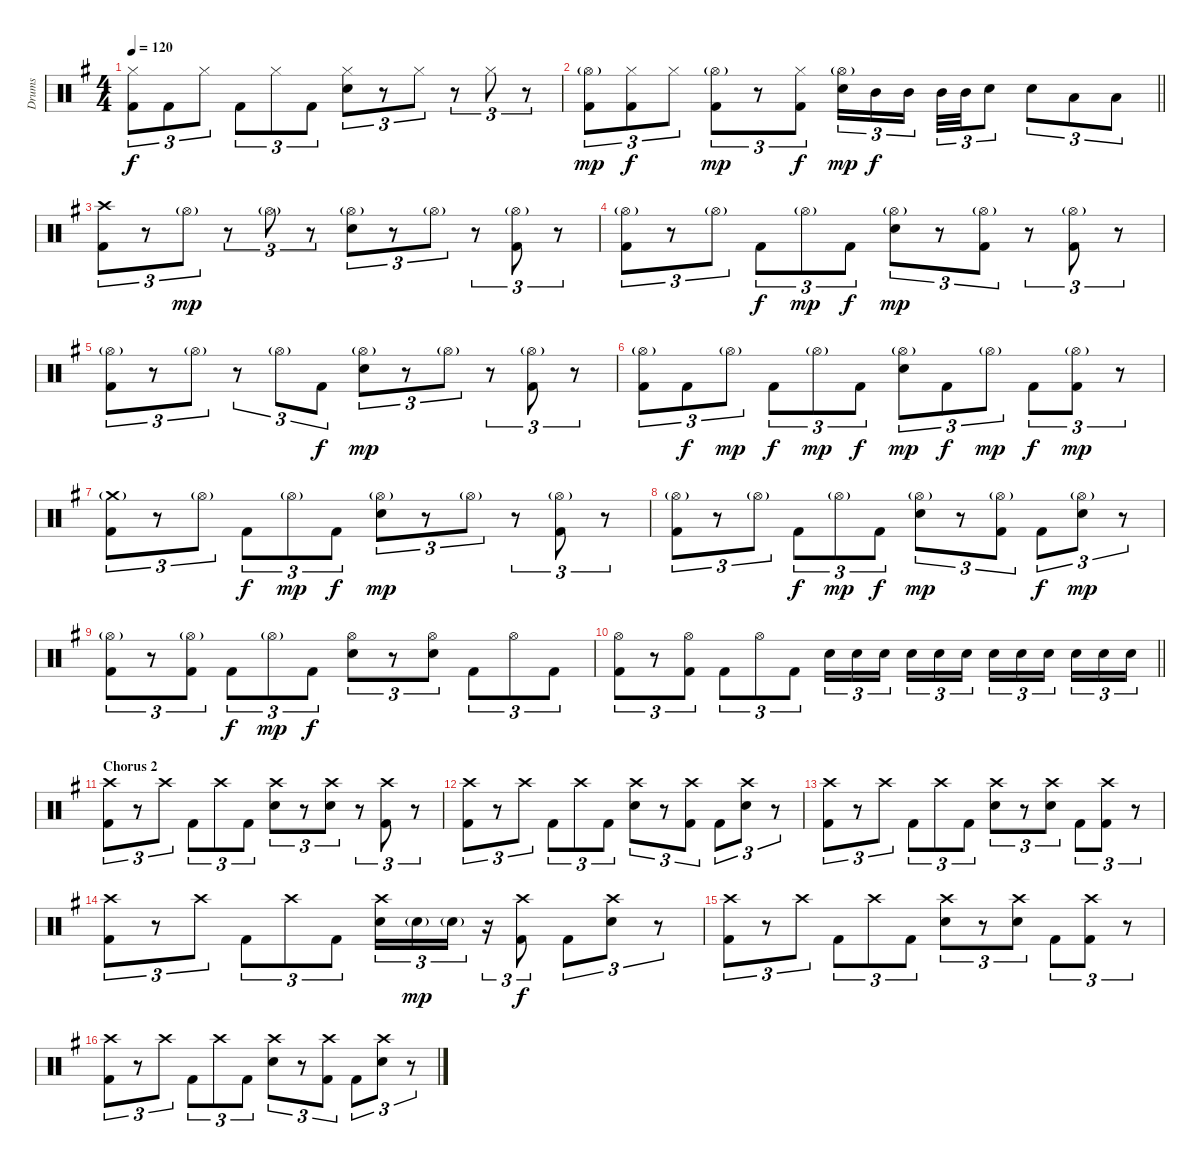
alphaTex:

\track ("Drums" "Drums") {instrument percussion}
\staff {score}
\articulation defaults
\ts (4 4)
\tempo 120
\clef neutral
\ks eminor
("Hi-Hat (closed)" "Kick (hit) 2").8{tu (3 2) dy f} "Kick (hit) 2".8{tu (3 2)} "Hi-Hat (closed)".8{tu (3 2)} "Kick (hit) 2".8{tu (3 2)} "Hi-Hat (closed)".8{tu (3 2)} "Kick (hit) 2".8{tu (3 2)} ("Hi-Hat (closed)" "Electric Snare (hit)").8{tu (3 2)} r.8{tu (3 2)} "Hi-Hat (closed)".8{tu (3 2)} r.8{tu (3 2)} "Hi-Hat (closed)".8{tu (3 2)} r.8{tu (3 2)} |
\barLineRight lightlight
("Hi-Hat (open)"{g} "Kick (hit) 2").8{tu (3 2) dy mp} ("Hi-Hat (closed)" "Kick (hit) 2").8{tu (3 2) dy f} "Hi-Hat (closed)".8{tu (3 2)} ("Hi-Hat (open)"{g} "Kick (hit) 2").8{tu (3 2) dy mp} r.8{tu (3 2)} ("Hi-Hat (closed)" "Kick (hit) 2").8{tu (3 2) dy f} ("Hi-Hat (open)"{g} "Electric Snare (hit)").16{tu (3 2) dy mp} "Mid Tom (hit)".16{tu (3 2) dy f} "Mid Tom (hit)".16{tu (3 2) beam splitsecondary} "Mid Tom (hit)".32{tu (3 2)} "Mid Tom (hit)".32{tu (3 2)} "Electric Snare (hit)".8{tu (3 2)} "Electric Snare (hit)".8{tu (3 2)} "Low Tom (hit)".8{tu (3 2)} "Low Tom (hit)".8{tu (3 2)} |
("Crash high (hit)" "Kick (hit) 2").8{tu (3 2)} r.8{tu (3 2)} "Hi-Hat (open)"{g}.8{tu (3 2) dy mp} r.8{tu (3 2)} "Hi-Hat (open)"{g}.8{tu (3 2)} r.8{tu (3 2)} ("Hi-Hat (open)"{g} "Electric Snare (hit)").8{tu (3 2)} r.8{tu (3 2)} "Hi-Hat (open)"{g}.8{tu (3 2)} r.8{tu (3 2)} ("Hi-Hat (open)"{g} "Kick (hit) 2").8{tu (3 2)} r.8{tu (3 2)} |
("Hi-Hat (open)"{g} "Kick (hit) 2").8{tu (3 2)} r.8{tu (3 2)} "Hi-Hat (open)"{g}.8{tu (3 2)} "Kick (hit) 2".8{tu (3 2) dy f} "Hi-Hat (open)"{g}.8{tu (3 2) dy mp} "Kick (hit) 2".8{tu (3 2) dy f} ("Hi-Hat (open)"{g} "Electric Snare (hit)").8{tu (3 2) dy mp} r.8{tu (3 2)} ("Hi-Hat (open)"{g} "Kick (hit) 2").8{tu (3 2)} r.8{tu (3 2)} ("Hi-Hat (open)"{g} "Kick (hit) 2").8{tu (3 2)} r.8{tu (3 2)} |
("Hi-Hat (open)"{g} "Kick (hit) 2").8{tu (3 2)} r.8{tu (3 2)} "Hi-Hat (open)"{g}.8{tu (3 2)} r.8{tu (3 2)} "Hi-Hat (open)"{g}.8{tu (3 2)} "Kick (hit) 2".8{tu (3 2) dy f} ("Hi-Hat (open)"{g} "Electric Snare (hit)").8{tu (3 2) dy mp} r.8{tu (3 2)} "Hi-Hat (open)"{g}.8{tu (3 2)} r.8{tu (3 2)} ("Hi-Hat (open)"{g} "Kick (hit) 2").8{tu (3 2)} r.8{tu (3 2)} |
("Hi-Hat (open)"{g} "Kick (hit) 2").8{tu (3 2)} "Kick (hit) 2".8{tu (3 2) dy f} "Hi-Hat (open)"{g}.8{tu (3 2) dy mp} "Kick (hit) 2".8{tu (3 2) dy f} "Hi-Hat (open)"{g}.8{tu (3 2) dy mp} "Kick (hit) 2".8{tu (3 2) dy f} ("Hi-Hat (open)"{g} "Electric Snare (hit)").8{tu (3 2) dy mp} "Kick (hit) 2".8{tu (3 2) dy f} "Hi-Hat (open)"{g}.8{tu (3 2) dy mp} "Kick (hit) 2".8{tu (3 2) dy f} ("Hi-Hat (open)"{g} "Kick (hit) 2").8{tu (3 2) dy mp} r.8{tu (3 2)} |
("Crash medium (hit)"{g} "Kick (hit) 2").8{tu (3 2)} r.8{tu (3 2)} "Hi-Hat (open)"{g}.8{tu (3 2)} "Kick (hit) 2".8{tu (3 2) dy f} "Hi-Hat (open)"{g}.8{tu (3 2) dy mp} "Kick (hit) 2".8{tu (3 2) dy f} ("Hi-Hat (open)"{g} "Electric Snare (hit)").8{tu (3 2) dy mp} r.8{tu (3 2)} "Hi-Hat (open)"{g}.8{tu (3 2)} r.8{tu (3 2)} ("Hi-Hat (open)"{g} "Kick (hit) 2").8{tu (3 2)} r.8{tu (3 2)} |
("Hi-Hat (open)"{g} "Kick (hit) 2").8{tu (3 2)} r.8{tu (3 2)} "Hi-Hat (open)"{g}.8{tu (3 2)} "Kick (hit) 2".8{tu (3 2) dy f} "Hi-Hat (open)"{g}.8{tu (3 2) dy mp} "Kick (hit) 2".8{tu (3 2) dy f} ("Hi-Hat (open)"{g} "Electric Snare (hit)").8{tu (3 2) dy mp} r.8{tu (3 2)} ("Hi-Hat (open)"{g} "Kick (hit) 2").8{tu (3 2)} "Kick (hit) 2".8{tu (3 2) dy f} ("Hi-Hat (open)"{g} "Electric Snare (hit)").8{tu (3 2) dy mp} r.8{tu (3 2)} |
("Hi-Hat (open)"{g} "Kick (hit) 2").8{tu (3 2)} r.8{tu (3 2)} ("Hi-Hat (open)"{g} "Kick (hit) 2").8{tu (3 2)} "Kick (hit) 2".8{tu (3 2) dy f} "Hi-Hat (open)"{g}.8{tu (3 2) dy mp} "Kick (hit) 2".8{tu (3 2) dy f} ("Hi-Hat (open)" "Electric Snare (hit)").8{tu (3 2)} r.8{tu (3 2)} ("Hi-Hat (open)" "Electric Snare (hit)").8{tu (3 2)} "Kick (hit) 2".8{tu (3 2)} "Hi-Hat (open)".8{tu (3 2)} "Kick (hit) 2".8{tu (3 2)} |
\barLineRight lightlight
("Hi-Hat (open)" "Kick (hit) 2").8{tu (3 2)} r.8{tu (3 2)} ("Hi-Hat (open)" "Kick (hit) 2").8{tu (3 2)} "Kick (hit) 2".8{tu (3 2)} "Hi-Hat (open)".8{tu (3 2)} "Kick (hit) 2".8{tu (3 2)} "Electric Snare (hit)".16{tu (3 2)} "Electric Snare (hit)".16{tu (3 2)} "Electric Snare (hit)".16{tu (3 2) beam splitsecondary} "Electric Snare (hit)".16{tu (3 2)} "Electric Snare (hit)".16{tu (3 2)} "Electric Snare (hit)".16{tu (3 2)} "Electric Snare (hit)".16{tu (3 2)} "Electric Snare (hit)".16{tu (3 2)} "Electric Snare (hit)".16{tu (3 2) beam splitsecondary} "Electric Snare (hit)".16{tu (3 2)} "Electric Snare (hit)".16{tu (3 2)} "Electric Snare (hit)".16{tu (3 2)} |
\section ("" "Chorus 2")
("Crash high (hit)" "Kick (hit) 2").8{tu (3 2)} r.8{tu (3 2)} "Crash high (hit)".8{tu (3 2)} "Kick (hit) 2".8{tu (3 2)} "Crash high (hit)".8{tu (3 2)} "Kick (hit) 2".8{tu (3 2)} ("Crash high (hit)" "Electric Snare (hit)").8{tu (3 2)} r.8{tu (3 2)} ("Crash high (hit)" "Electric Snare (hit)").8{tu (3 2)} r.8{tu (3 2)} ("Crash high (hit)" "Kick (hit) 2").8{tu (3 2)} r.8{tu (3 2)} |
("Crash high (hit)" "Kick (hit) 2").8{tu (3 2)} r.8{tu (3 2)} "Crash high (hit)".8{tu (3 2)} "Kick (hit) 2".8{tu (3 2)} "Crash high (hit)".8{tu (3 2)} "Kick (hit) 2".8{tu (3 2)} ("Crash high (hit)" "Electric Snare (hit)").8{tu (3 2)} r.8{tu (3 2)} ("Crash high (hit)" "Kick (hit) 2").8{tu (3 2)} "Kick (hit) 2".8{tu (3 2)} ("Crash high (hit)" "Electric Snare (hit)").8{tu (3 2)} r.8{tu (3 2)} |
("Crash high (hit)" "Kick (hit) 2").8{tu (3 2)} r.8{tu (3 2)} "Crash high (hit)".8{tu (3 2)} "Kick (hit) 2".8{tu (3 2)} "Crash high (hit)".8{tu (3 2)} "Kick (hit) 2".8{tu (3 2)} ("Crash high (hit)" "Electric Snare (hit)").8{tu (3 2)} r.8{tu (3 2)} ("Crash high (hit)" "Electric Snare (hit)").8{tu (3 2)} "Kick (hit) 2".8{tu (3 2)} ("Crash high (hit)" "Kick (hit) 2").8{tu (3 2)} r.8{tu (3 2)} |
("Crash high (hit)" "Kick (hit) 2").8{tu (3 2)} r.8{tu (3 2)} "Crash high (hit)".8{tu (3 2)} "Kick (hit) 2".8{tu (3 2)} "Crash high (hit)".8{tu (3 2)} "Kick (hit) 2".8{tu (3 2)} ("Crash high (hit)" "Electric Snare (hit)").16{tu (3 2)} "Electric Snare (hit)"{g}.16{tu (3 2) dy mp} "Electric Snare (hit)"{g}.16{tu (3 2)} r.16{tu (3 2)} ("Crash high (hit)" "Kick (hit) 2").8{tu (3 2) dy f} "Kick (hit) 2".8{tu (3 2)} ("Crash high (hit)" "Electric Snare (hit)").8{tu (3 2)} r.8{tu (3 2)} |
("Crash high (hit)" "Kick (hit) 2").8{tu (3 2)} r.8{tu (3 2)} "Crash high (hit)".8{tu (3 2)} "Kick (hit) 2".8{tu (3 2)} "Crash high (hit)".8{tu (3 2)} "Kick (hit) 2".8{tu (3 2)} ("Crash high (hit)" "Electric Snare (hit)").8{tu (3 2)} r.8{tu (3 2)} ("Crash high (hit)" "Electric Snare (hit)").8{tu (3 2)} "Kick (hit) 2".8{tu (3 2)} ("Crash high (hit)" "Kick (hit) 2").8{tu (3 2)} r.8{tu (3 2)} |
("Crash high (hit)" "Kick (hit) 2").8{tu (3 2)} r.8{tu (3 2)} "Crash high (hit)".8{tu (3 2)} "Kick (hit) 2".8{tu (3 2)} "Crash high (hit)".8{tu (3 2)} "Kick (hit) 2".8{tu (3 2)} ("Crash high (hit)" "Electric Snare (hit)").8{tu (3 2)} r.8{tu (3 2)} ("Crash high (hit)" "Kick (hit) 2").8{tu (3 2)} "Kick (hit) 2".8{tu (3 2)} ("Crash high (hit)" "Electric Snare (hit)").8{tu (3 2)} r.8{tu (3 2)}
